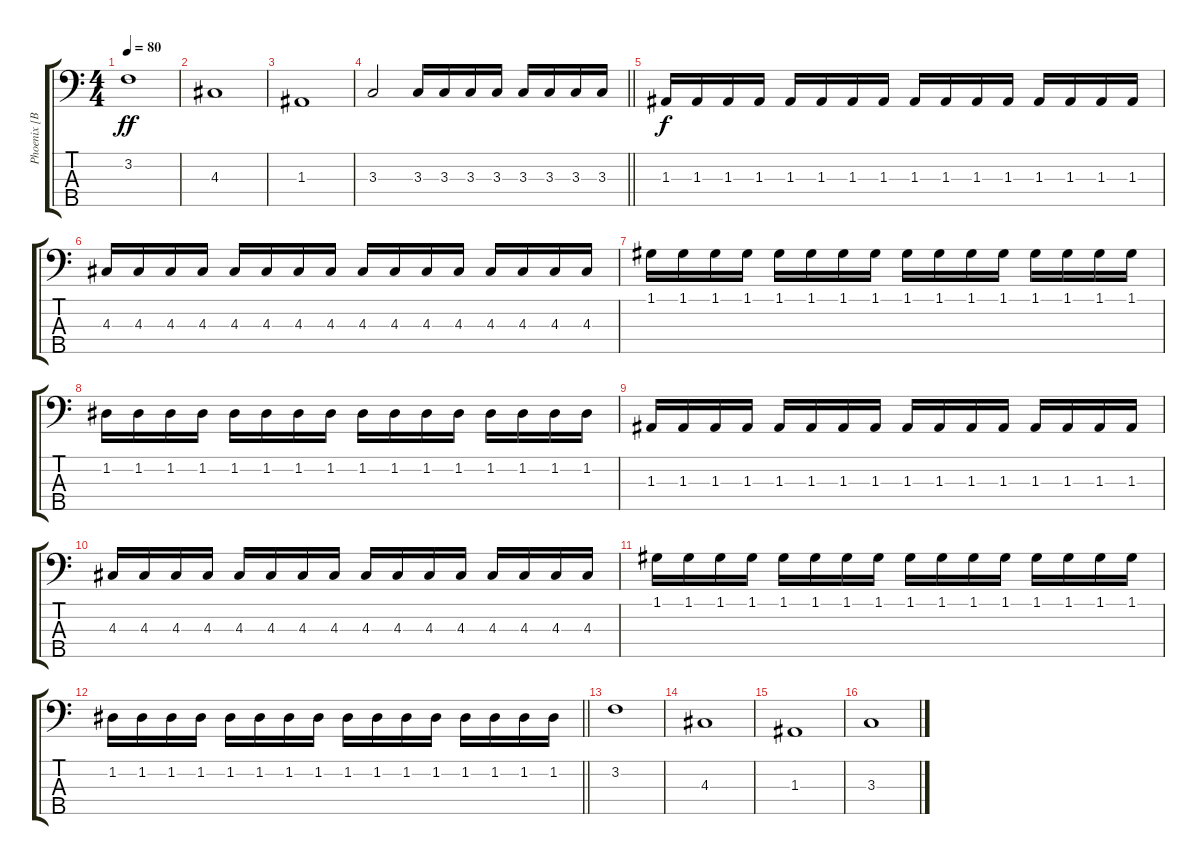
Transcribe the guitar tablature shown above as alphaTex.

\track ("Phoenix [Bass]" "Phoenix [B") {instrument electricbassfinger}
\staff {score tabs}
\tuning (G2 D2 A1 E1 B0) {hide}
\ts (4 4)
\tempo 80
\clef f4
\ks c
3.2.1{dy ff} |
4.3.1 |
1.3.1 |
\barLineRight lightlight
3.3.2 3.3.16 3.3.16 3.3.16 3.3.16 3.3.16 3.3.16 3.3.16 3.3.16 |
1.3.16{dy f volume 14 instrument electricbassfinger} 1.3.16 1.3.16 1.3.16 1.3.16 1.3.16 1.3.16 1.3.16 1.3.16 1.3.16 1.3.16 1.3.16 1.3.16 1.3.16 1.3.16 1.3.16 |
4.3.16 4.3.16 4.3.16 4.3.16 4.3.16 4.3.16 4.3.16 4.3.16 4.3.16 4.3.16 4.3.16 4.3.16 4.3.16 4.3.16 4.3.16 4.3.16 |
1.1.16 1.1.16 1.1.16 1.1.16 1.1.16 1.1.16 1.1.16 1.1.16 1.1.16 1.1.16 1.1.16 1.1.16 1.1.16 1.1.16 1.1.16 1.1.16 |
1.2.16 1.2.16 1.2.16 1.2.16 1.2.16 1.2.16 1.2.16 1.2.16 1.2.16 1.2.16 1.2.16 1.2.16 1.2.16 1.2.16 1.2.16 1.2.16 |
1.3.16{instrument electricbassfinger} 1.3.16 1.3.16 1.3.16 1.3.16 1.3.16 1.3.16 1.3.16 1.3.16 1.3.16 1.3.16 1.3.16 1.3.16 1.3.16 1.3.16 1.3.16 |
4.3.16 4.3.16 4.3.16 4.3.16 4.3.16 4.3.16 4.3.16 4.3.16 4.3.16 4.3.16 4.3.16 4.3.16 4.3.16 4.3.16 4.3.16 4.3.16 |
1.1.16 1.1.16 1.1.16 1.1.16 1.1.16 1.1.16 1.1.16 1.1.16 1.1.16 1.1.16 1.1.16 1.1.16 1.1.16 1.1.16 1.1.16 1.1.16 |
\barLineRight lightlight
1.2.16 1.2.16 1.2.16 1.2.16 1.2.16 1.2.16 1.2.16 1.2.16 1.2.16 1.2.16 1.2.16 1.2.16 1.2.16 1.2.16 1.2.16 1.2.16 |
3.2.1 |
4.3.1 |
1.3.1 |
3.3.1
